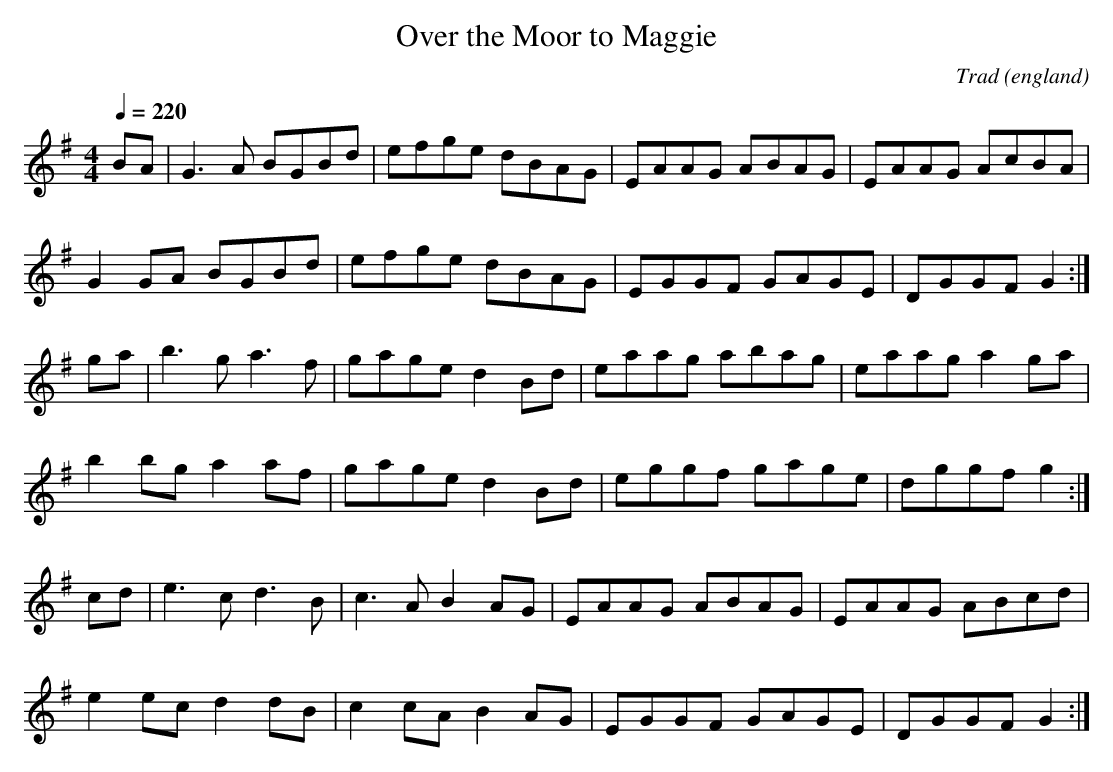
X:1
T:Over the Moor to Maggie
O:england
M:4/4
L:1/8
Q:1/4=220
C:Trad
K:G
BA|G3 A BGBd|efge dBAG|EAAG ABAG|EAAG AcBA|
G2 GA BGBd|efge dBAG|EGGF GAGE|DGGFG2:|
ga|b3 g a3 f|gage d2 Bd|eaag abag|eaag a2 ga|
b2 bg a2 af|gage d2 Bd|eggf gage|dggf g2:|
cd|e3 c d3 B|c3 A B2 AG|EAAG ABAG|EAAG ABcd|
e2 ec d2 dB|c2 cA B2 AG|EGGF GAGE|DGGF G2:|
